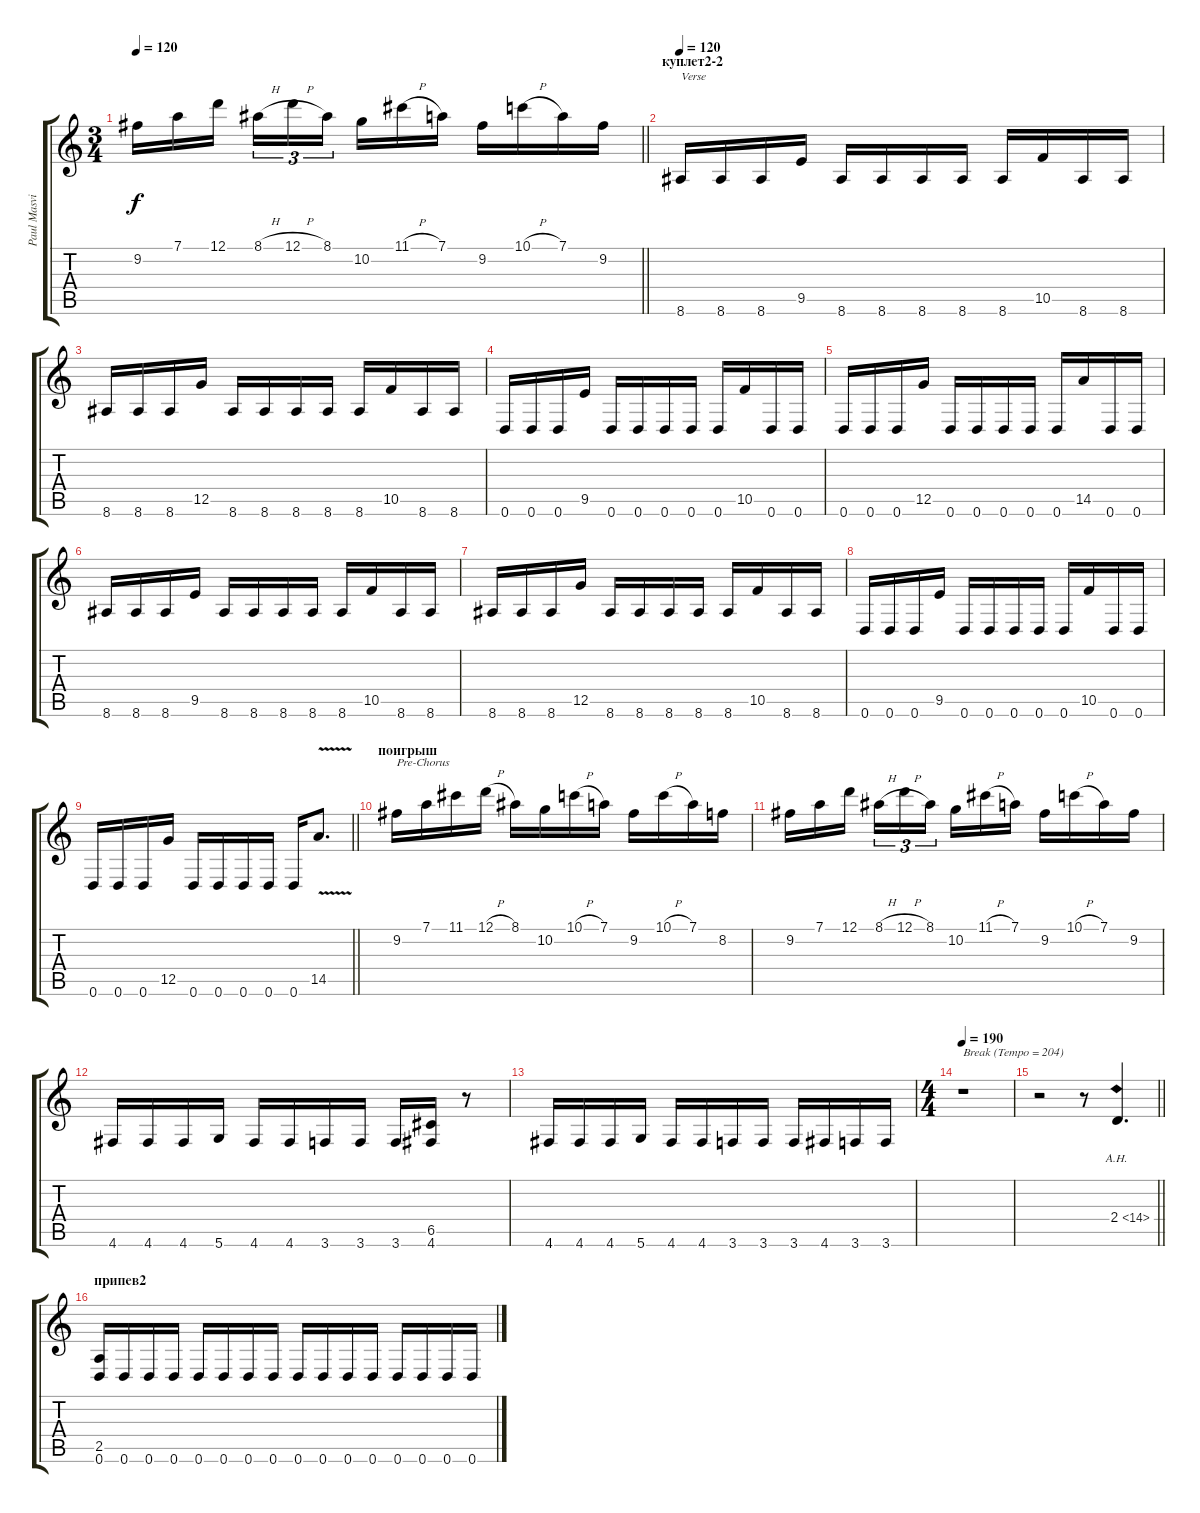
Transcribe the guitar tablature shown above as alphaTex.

\track ("Paul Masvidal" "Paul Masvi") {instrument distortionguitar}
\staff {score tabs}
\tuning (D4 A3 F3 C3 G2 D2) {hide}
\ts (3 4)
\tempo 120
\clef g2
\barLineRight lightlight
\ks c
9.2.16{dy f} 7.1.16 12.1.16{beam splitsecondary} 8.1{h}.16{tu (3 2)} 12.1{h}.16{tu (3 2)} 8.1.16{tu (3 2) beam splitsecondary} 10.2.16 11.1{h}.16 7.1.16 9.2.16 10.1{h}.16 7.1.16 9.2.16 |
\section ("" "куплет2-2")
\tempo 120
8.6.16{txt "Verse" volume 14 instrument distortionguitar} 8.6.16 8.6.16 9.5.16 8.6.16 8.6.16 8.6.16 8.6.16 8.6.16 10.5.16 8.6.16 8.6.16 |
8.6.16 8.6.16 8.6.16 12.5.16 8.6.16 8.6.16 8.6.16 8.6.16 8.6.16 10.5.16 8.6.16 8.6.16 |
0.6.16 0.6.16 0.6.16 9.5.16 0.6.16 0.6.16 0.6.16 0.6.16 0.6.16 10.5.16 0.6.16 0.6.16 |
0.6.16 0.6.16 0.6.16 12.5.16 0.6.16 0.6.16 0.6.16 0.6.16 0.6.16 14.5.16 0.6.16 0.6.16 |
8.6.16 8.6.16 8.6.16 9.5.16 8.6.16 8.6.16 8.6.16 8.6.16 8.6.16 10.5.16 8.6.16 8.6.16 |
8.6.16 8.6.16 8.6.16 12.5.16 8.6.16 8.6.16 8.6.16 8.6.16 8.6.16 10.5.16 8.6.16 8.6.16 |
0.6.16 0.6.16 0.6.16 9.5.16 0.6.16 0.6.16 0.6.16 0.6.16 0.6.16 10.5.16 0.6.16 0.6.16 |
\barLineRight lightlight
0.6.16 0.6.16 0.6.16 12.5.16 0.6.16 0.6.16 0.6.16 0.6.16 0.6.16 14.5{v}.8{d} |
\section ("" "поигрыш")
9.2.16{txt "Pre-Chorus"} 7.1.16 11.1.16 12.1{h}.16 8.1.16 10.2.16 10.1{h}.16 7.1.16 9.2.16 10.1{h}.16 7.1.16 8.2.16 |
9.2.16 7.1.16 12.1.16{beam splitsecondary} 8.1{h}.16{tu (3 2)} 12.1{h}.16{tu (3 2)} 8.1.16{tu (3 2) beam splitsecondary} 10.2.16 11.1{h}.16 7.1.16 9.2.16 10.1{h}.16 7.1.16 9.2.16 |
4.6.16 4.6.16 4.6.16 5.6.16 4.6.16 4.6.16 3.6.16 3.6.16 3.6.16 (6.5 4.6).16 r.8 |
4.6.16 4.6.16 4.6.16 5.6.16 4.6.16 4.6.16 3.6.16 3.6.16 3.6.16 4.6.16 3.6.16 3.6.16 |
\ts (4 4)
\tempo 190
r.1{txt "Break (Tempo = 204)"} |
\barLineRight lightlight
r.2 r.8 2.4{ah 12}.4{d} |
\section ("" "припев2")
(2.5 0.6).16 0.6.16 0.6.16 0.6.16 0.6.16 0.6.16 0.6.16 0.6.16 0.6.16 0.6.16 0.6.16 0.6.16 0.6.16 0.6.16 0.6.16 0.6.16
